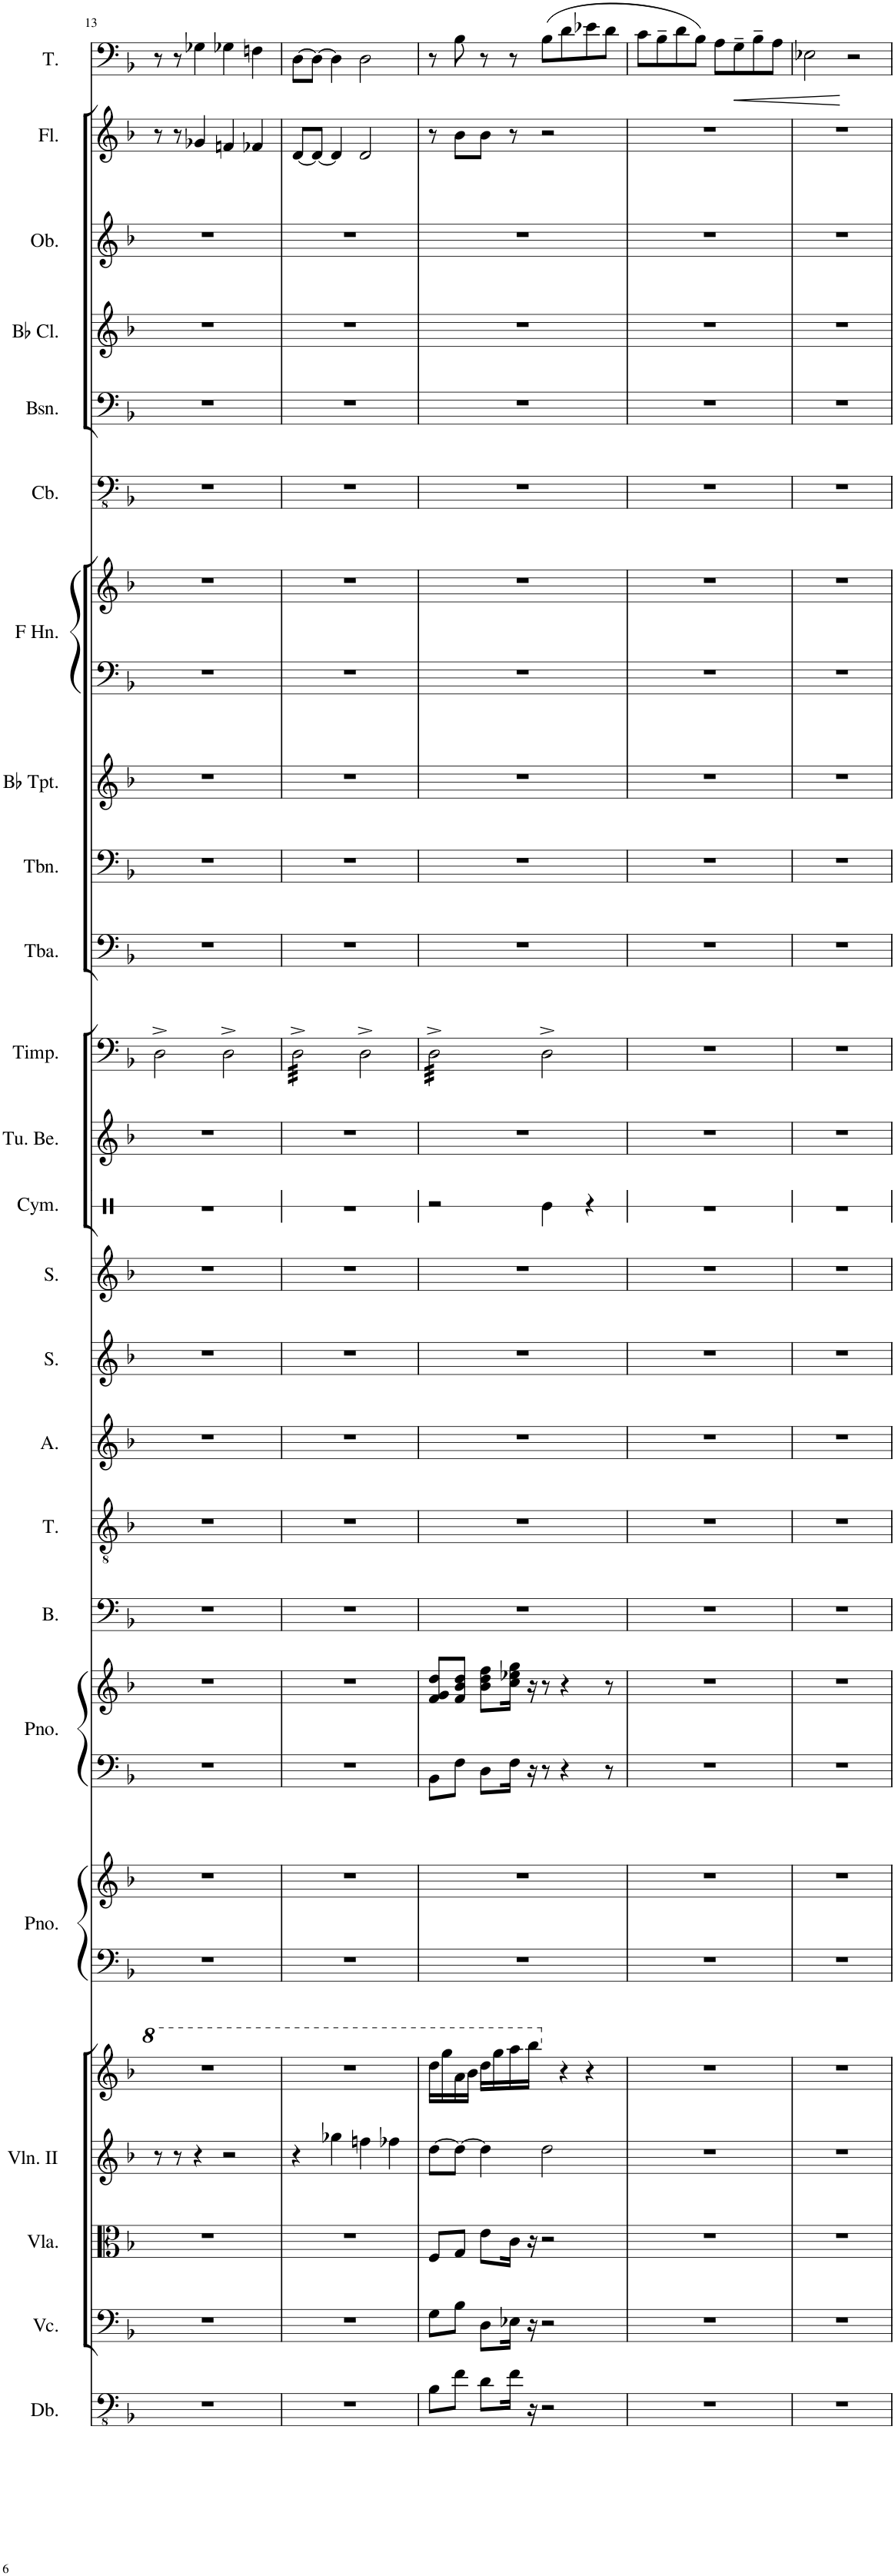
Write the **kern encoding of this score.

**kern	**kern	**kern	**kern	**kern	**kern	**kern	**kern	**kern	**kern	**kern	**kern	**kern	**kern	**kern	**kern	**kern	**kern	**kern	**kern	**kern	**kern	**kern	**kern	**kern	**kern	**kern	**kern	**dynam
*part25	*part24	*part23	*part22	*part21	*part20	*part20	*part19	*part19	*part18	*part17	*part16	*part15	*part14	*part13	*part12	*part11	*part10	*part9	*part8	*part7	*part7	*part6	*part5	*part4	*part3	*part2	*part1	*part1
*staff28	*staff27	*staff26	*staff25	*staff24	*staff23	*staff22	*staff21	*staff20	*staff19	*staff18	*staff17	*staff16	*staff15	*staff14	*staff13	*staff12	*staff11	*staff10	*staff9	*staff8	*staff7	*staff6	*staff5	*staff4	*staff3	*staff2	*staff1	*staff1
*I"Double Bass	*I"Violoncellos	*I"Violas	*I"Violins II	*I"Violins I	*I"Piano	*	*I"Piano	*	*I"Bass	*I"Tenor	*I"Alto	*I"Soprano	*I"Soprano	*I"Cymbal	*I"Tubular Bells	*I"Timpani	*I"Tuba	*I"Trombone	*I"Trumpets in Bb	*I"Horns in F	*	*I"Contrabasses	*I"Bassoons	*I"Clarinets in Bb	*I"Oboes	*I"Flutes	*I"Tenor	*
*I'Db.	*I'Vc.	*I'Vla.	*I'Vln. II	*	*I'Pno.	*	*I'Pno.	*	*I'B.	*I'T.	*I'A.	*I'S.	*I'S.	*I'Cym.	*I'Tu. Be.	*I'Timp.	*I'Tba.	*I'Tbn.	*	*	*	*I'Cb.	*I'Bsn.	*	*I'Ob.	*I'Fl.	*I'T.	*
!!LO:PB:g=z
*clefFv4	*clefF4	*clefC3	*clefG2	*clefG2	*clefF4	*clefG2	*clefF4	*clefG2	*clefF4	*clefGv2	*clefG2	*clefG2	*clefG2	*clefX	*clefG2	*clefF4	*clefF4	*clefF4	*clefG2	*clefF4	*clefG2	*clefFv4	*clefF4	*clefG2	*clefG2	*clefG2	*clefF4	*
*ITrd7c12	*	*	*	*	*	*	*	*	*	*	*	*	*	*	*	*	*	*	*ITrd1c2	*ITrd4c7	*ITrd4c7	*ITrd7c12	*	*ITrd1c2	*	*	*	*
*k[b-]	*k[b-]	*k[b-]	*k[b-]	*k[b-]	*k[b-]	*k[b-]	*k[b-]	*k[b-]	*k[b-]	*k[b-]	*k[b-]	*k[b-]	*k[b-]	*k[]	*k[b-]	*k[b-]	*k[b-]	*k[b-]	*k[b-]	*k[b-]	*k[b-]	*k[b-]	*k[b-]	*k[b-]	*k[b-]	*k[b-]	*k[b-]	*
*M4/4	*M4/4	*M4/4	*M4/4	*M4/4	*M4/4	*M4/4	*M4/4	*M4/4	*M4/4	*M4/4	*M4/4	*M4/4	*M4/4	*M4/4	*M4/4	*M4/4	*M4/4	*M4/4	*M4/4	*M4/4	*M4/4	*M4/4	*M4/4	*M4/4	*M4/4	*M4/4	*M4/4	*
=13	=13	=13	=13	=13	=13	=13	=13	=13	=13	=13	=13	=13	=13	=13	=13	=13	=13	=13	=13	=13	=13	=13	=13	=13	=13	=13	=13	=13
1r	1r	1r	8r	1r	1r	1r	1r	1r	1r	1r	1r	1r	1r	1r	1r	2D^\	1r	1r	1r	1r	1r	1r	1r	1r	1r	8r	8r	.
.	.	.	8r	.	.	.	.	.	.	.	.	.	.	.	.	.	.	.	.	.	.	.	.	.	.	8r	8r	.
.	.	.	4r	.	.	.	.	.	.	.	.	.	.	.	.	.	.	.	.	.	.	.	.	.	.	4g-X/	4G-X\	.
.	.	.	2r	.	.	.	.	.	.	.	.	.	.	.	.	2D^\	.	.	.	.	.	.	.	.	.	4fn/	4G-X\	.
.	.	.	.	.	.	.	.	.	.	.	.	.	.	.	.	.	.	.	.	.	.	.	.	.	.	4f-X/	4Fn\	.
=14	=14	=14	=14	=14	=14	=14	=14	=14	=14	=14	=14	=14	=14	=14	=14	=14	=14	=14	=14	=14	=14	=14	=14	=14	=14	=14	=14	=14
*	*	*	*	*	*	*	*	*	*	*	*	*	*	*	*	*tremolo	*	*	*	*	*	*	*	*	*	*	*	*
1r	1r	1r	4r	1r	1r	1r	1r	1r	1r	1r	1r	1r	1r	1r	1r	32D^\LLL	1r	1r	1r	1r	1r	1r	1r	1r	1r	[8d/L	[8D\L	.
.	.	.	.	.	.	.	.	.	.	.	.	.	.	.	.	32D^\	.	.	.	.	.	.	.	.	.	.	.	.
.	.	.	.	.	.	.	.	.	.	.	.	.	.	.	.	32D^\	.	.	.	.	.	.	.	.	.	.	.	.
.	.	.	.	.	.	.	.	.	.	.	.	.	.	.	.	32D^\	.	.	.	.	.	.	.	.	.	.	.	.
.	.	.	.	.	.	.	.	.	.	.	.	.	.	.	.	32D^\	.	.	.	.	.	.	.	.	.	8d/J_	8D\J_	.
.	.	.	.	.	.	.	.	.	.	.	.	.	.	.	.	32D^\	.	.	.	.	.	.	.	.	.	.	.	.
.	.	.	.	.	.	.	.	.	.	.	.	.	.	.	.	32D^\	.	.	.	.	.	.	.	.	.	.	.	.
.	.	.	.	.	.	.	.	.	.	.	.	.	.	.	.	32D^\	.	.	.	.	.	.	.	.	.	.	.	.
.	.	.	4gg-X\	.	.	.	.	.	.	.	.	.	.	.	.	32D^\	.	.	.	.	.	.	.	.	.	4d/]	4D\]	.
.	.	.	.	.	.	.	.	.	.	.	.	.	.	.	.	32D^\	.	.	.	.	.	.	.	.	.	.	.	.
.	.	.	.	.	.	.	.	.	.	.	.	.	.	.	.	32D^\	.	.	.	.	.	.	.	.	.	.	.	.
.	.	.	.	.	.	.	.	.	.	.	.	.	.	.	.	32D^\	.	.	.	.	.	.	.	.	.	.	.	.
.	.	.	.	.	.	.	.	.	.	.	.	.	.	.	.	32D^\	.	.	.	.	.	.	.	.	.	.	.	.
.	.	.	.	.	.	.	.	.	.	.	.	.	.	.	.	32D^\	.	.	.	.	.	.	.	.	.	.	.	.
.	.	.	.	.	.	.	.	.	.	.	.	.	.	.	.	32D^\	.	.	.	.	.	.	.	.	.	.	.	.
.	.	.	.	.	.	.	.	.	.	.	.	.	.	.	.	32D^\JJJ	.	.	.	.	.	.	.	.	.	.	.	.
*	*	*	*	*	*	*	*	*	*	*	*	*	*	*	*	*Xtremolo	*	*	*	*	*	*	*	*	*	*	*	*
.	.	.	4ffn\	.	.	.	.	.	.	.	.	.	.	.	.	2D^\	.	.	.	.	.	.	.	.	.	2d/	2D\	.
.	.	.	4ff-X\	.	.	.	.	.	.	.	.	.	.	.	.	.	.	.	.	.	.	.	.	.	.	.	.	.
=15	=15	=15	=15	=15	=15	=15	=15	=15	=15	=15	=15	=15	=15	=15	=15	=15	=15	=15	=15	=15	=15	=15	=15	=15	=15	=15	=15	=15
*	*	*	*	*	*	*	*	*	*	*	*	*	*	*	*	*tremolo	*	*	*	*	*	*	*	*	*	*	*	*
8BB-\L	8G\L	8F/L	[8dd\L	16ddd\LL	1r	1r	8BB-\L	8f/ 8g/ 8dd/L	1r	1r	1r	1r	1r	2r	1r	32D^\LLL	1r	1r	1r	1r	1r	1r	1r	1r	1r	8r	8r	.
.	.	.	.	.	.	.	.	.	.	.	.	.	.	.	.	32D^\	.	.	.	.	.	.	.	.	.	.	.	.
.	.	.	.	16ggg\	.	.	.	.	.	.	.	.	.	.	.	32D^\	.	.	.	.	.	.	.	.	.	.	.	.
.	.	.	.	.	.	.	.	.	.	.	.	.	.	.	.	32D^\	.	.	.	.	.	.	.	.	.	.	.	.
8F\J	8B-\J	8G/J	8dd\J_	16aa\	.	.	8F\J	8f/ 8b-/ 8dd/J	.	.	.	.	.	.	.	32D^\	.	.	.	.	.	.	.	.	.	8b-\L	8B-\	.
.	.	.	.	.	.	.	.	.	.	.	.	.	.	.	.	32D^\	.	.	.	.	.	.	.	.	.	.	.	.
.	.	.	.	16bb-\JJ	.	.	.	.	.	.	.	.	.	.	.	32D^\	.	.	.	.	.	.	.	.	.	.	.	.
.	.	.	.	.	.	.	.	.	.	.	.	.	.	.	.	32D^\	.	.	.	.	.	.	.	.	.	.	.	.
8D\L	8D\L	8e\L	4dd\]	16ddd\LL	.	.	8D\L	8b-\ 8dd\ 8ff\L	.	.	.	.	.	.	.	32D^\	.	.	.	.	.	.	.	.	.	8b-\J	8r	.
.	.	.	.	.	.	.	.	.	.	.	.	.	.	.	.	32D^\	.	.	.	.	.	.	.	.	.	.	.	.
.	.	.	.	16ggg\	.	.	.	.	.	.	.	.	.	.	.	32D^\	.	.	.	.	.	.	.	.	.	.	.	.
.	.	.	.	.	.	.	.	.	.	.	.	.	.	.	.	32D^\	.	.	.	.	.	.	.	.	.	.	.	.
16F\Jk	16E-X\Jk	16c\Jk	.	16aaa\	.	.	16F\Jk	16cc\ 16ee-X\ 16gg\Jk	.	.	.	.	.	.	.	32D^\	.	.	.	.	.	.	.	.	.	8r	8r	.
.	.	.	.	.	.	.	.	.	.	.	.	.	.	.	.	32D^\	.	.	.	.	.	.	.	.	.	.	.	.
16r	16r	16r	.	16bbb-\JJ	.	.	16r	16r	.	.	.	.	.	.	.	32D^\	.	.	.	.	.	.	.	.	.	.	.	.
.	.	.	.	.	.	.	.	.	.	.	.	.	.	.	.	32D^\JJJ	.	.	.	.	.	.	.	.	.	.	.	.
*	*	*	*	*	*	*	*	*	*	*	*	*	*	*	*	*Xtremolo	*	*	*	*	*	*	*	*	*	*	*	*
2r	2r	2r	2dd\	4r	.	.	8r	8r	.	.	.	.	.	4Re\	.	2D^\	.	.	.	.	.	.	.	.	.	2r	(8B-\L	.
.	.	.	.	.	.	.	4r	4r	.	.	.	.	.	.	.	.	.	.	.	.	.	.	.	.	.	.	8d\	.
.	.	.	.	4r	.	.	.	.	.	.	.	.	.	4r	.	.	.	.	.	.	.	.	.	.	.	.	8e-X\	.
.	.	.	.	.	.	.	8r	8r	.	.	.	.	.	.	.	.	.	.	.	.	.	.	.	.	.	.	8d\J	.
=16	=16	=16	=16	=16	=16	=16	=16	=16	=16	=16	=16	=16	=16	=16	=16	=16	=16	=16	=16	=16	=16	=16	=16	=16	=16	=16	=16	=16
1r	1r	1r	1r	1r	1r	1r	1r	1r	1r	1r	1r	1r	1r	1r	1r	1r	1r	1r	1r	1r	1r	1r	1r	1r	1r	1r	8c\L	.
.	.	.	.	.	.	.	.	.	.	.	.	.	.	.	.	.	.	.	.	.	.	.	.	.	.	.	8B-~\	.
.	.	.	.	.	.	.	.	.	.	.	.	.	.	.	.	.	.	.	.	.	.	.	.	.	.	.	8d\	.
.	.	.	.	.	.	.	.	.	.	.	.	.	.	.	.	.	.	.	.	.	.	.	.	.	.	.	8B-\J)	.
.	.	.	.	.	.	.	.	.	.	.	.	.	.	.	.	.	.	.	.	.	.	.	.	.	.	.	8A\L	.
!	!	!	!	!	!	!	!	!	!	!	!	!	!	!	!	!	!	!	!	!	!	!	!	!	!	!	!	!LO:HP:b
.	.	.	.	.	.	.	.	.	.	.	.	.	.	.	.	.	.	.	.	.	.	.	.	.	.	.	8G~\	<
.	.	.	.	.	.	.	.	.	.	.	.	.	.	.	.	.	.	.	.	.	.	.	.	.	.	.	8B-~\	.
.	.	.	.	.	.	.	.	.	.	.	.	.	.	.	.	.	.	.	.	.	.	.	.	.	.	.	8A\J	.
=17	=17	=17	=17	=17	=17	=17	=17	=17	=17	=17	=17	=17	=17	=17	=17	=17	=17	=17	=17	=17	=17	=17	=17	=17	=17	=17	=17	=17
1r	1r	1r	1r	1r	1r	1r	1r	1r	1r	1r	1r	1r	1r	1r	1r	1r	1r	1r	1r	1r	1r	1r	1r	1r	1r	1r	2E-X\	.
.	.	.	.	.	.	.	.	.	.	.	.	.	.	.	.	.	.	.	.	.	.	.	.	.	.	.	2r	[
=	=	=	=	=	=	=	=	=	=	=	=	=	=	=	=	=	=	=	=	=	=	=	=	=	=	=	=	=
*-	*-	*-	*-	*-	*-	*-	*-	*-	*-	*-	*-	*-	*-	*-	*-	*-	*-	*-	*-	*-	*-	*-	*-	*-	*-	*-	*-	*-
